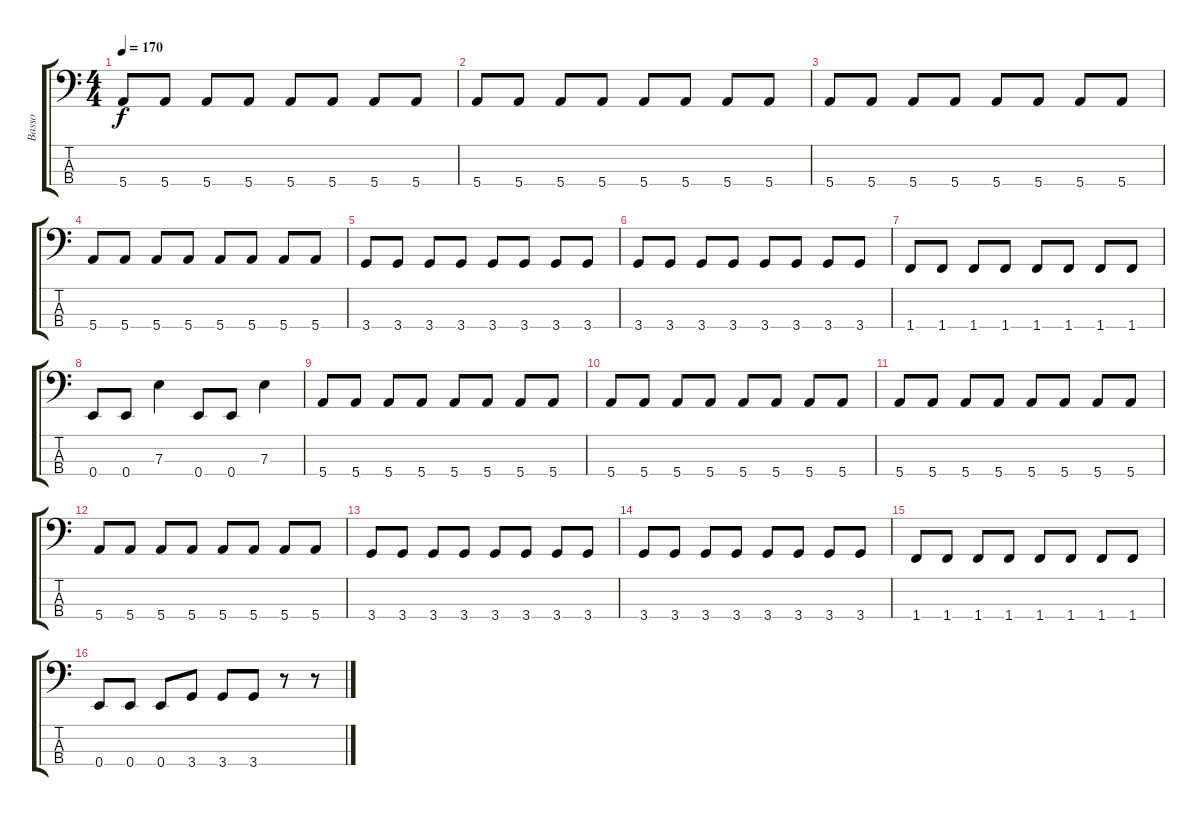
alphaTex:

\track ("Basso" "Basso") {instrument electricbasspick}
\staff {score tabs}
\tuning (G2 D2 A1 E1) {hide}
\ts (4 4)
\tempo 170
\clef f4
\ks c
5.4.8{dy f} 5.4.8 5.4.8 5.4.8 5.4.8 5.4.8 5.4.8 5.4.8 |
5.4.8 5.4.8 5.4.8 5.4.8 5.4.8 5.4.8 5.4.8 5.4.8 |
5.4.8 5.4.8 5.4.8 5.4.8 5.4.8 5.4.8 5.4.8 5.4.8 |
5.4.8 5.4.8 5.4.8 5.4.8 5.4.8 5.4.8 5.4.8 5.4.8 |
3.4.8 3.4.8 3.4.8 3.4.8 3.4.8 3.4.8 3.4.8 3.4.8 |
3.4.8 3.4.8 3.4.8 3.4.8 3.4.8 3.4.8 3.4.8 3.4.8 |
1.4.8 1.4.8 1.4.8 1.4.8 1.4.8 1.4.8 1.4.8 1.4.8 |
0.4.8 0.4.8 7.3.4 0.4.8 0.4.8 7.3.4 |
5.4.8 5.4.8 5.4.8 5.4.8 5.4.8 5.4.8 5.4.8 5.4.8 |
5.4.8 5.4.8 5.4.8 5.4.8 5.4.8 5.4.8 5.4.8 5.4.8 |
5.4.8 5.4.8 5.4.8 5.4.8 5.4.8 5.4.8 5.4.8 5.4.8 |
5.4.8 5.4.8 5.4.8 5.4.8 5.4.8 5.4.8 5.4.8 5.4.8 |
3.4.8 3.4.8 3.4.8 3.4.8 3.4.8 3.4.8 3.4.8 3.4.8 |
3.4.8 3.4.8 3.4.8 3.4.8 3.4.8 3.4.8 3.4.8 3.4.8 |
1.4.8 1.4.8 1.4.8 1.4.8 1.4.8 1.4.8 1.4.8 1.4.8 |
0.4.8 0.4.8 0.4.8 3.4.8 3.4.8 3.4.8 r.8 r.8
